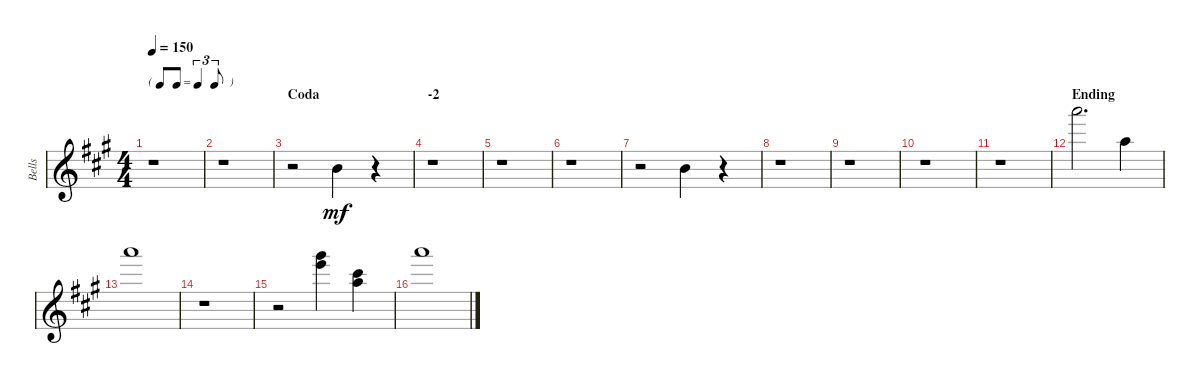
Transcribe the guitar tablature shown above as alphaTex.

\track ("Bells" "Bells") {instrument xylophone}
\staff {score}
\tuning (E4 B3 G3 D3 A2 E2 B1) {hide}
\ts (4 4)
\tf triplet8th
\tempo 150
\clef g2
\ks a
r.1{dy mf} |
r.1 |
\section ("" "Coda")
r.2 7.1.4 r.4 |
\section ("" "-2")
r.1 |
r.1 |
r.1 |
r.2 7.1.4 r.4 |
r.1 |
r.1 |
r.1 |
r.1 |
\section ("" "Ending")
29.1.2{d} 17.1.4 |
29.1.1 |
r.1 |
r.2 (28.1 29.2).4 (21.1 22.2).4 |
29.1.1
